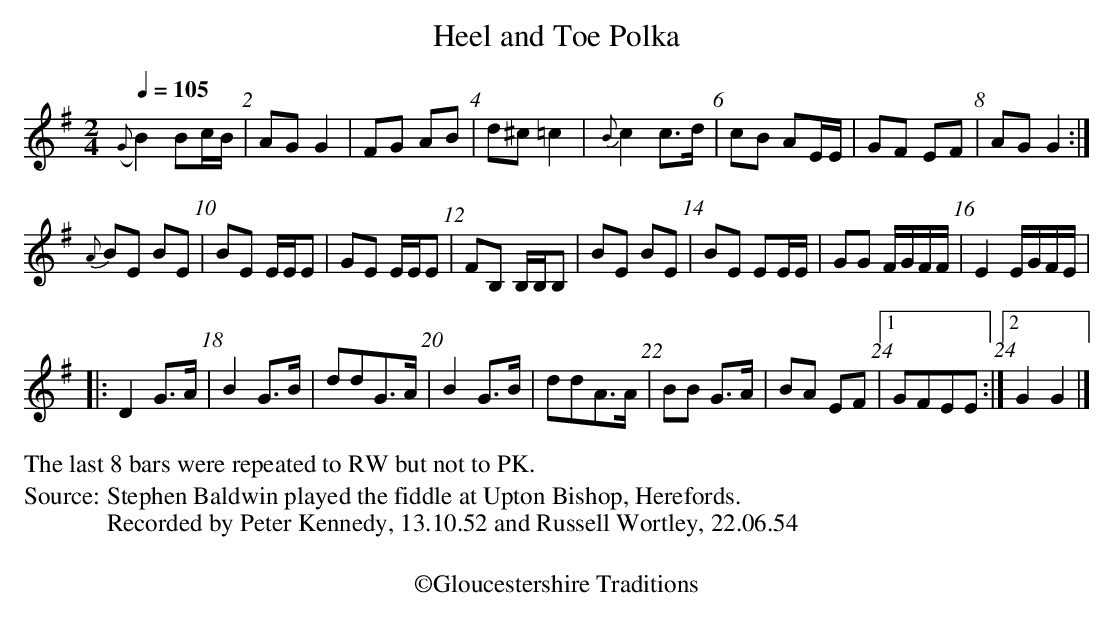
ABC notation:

X:1
T:Heel and Toe Polka
Q:1/4=105
M:2/4
L:1/8
K:G
({G}B2) Bc/B/ | AG G2 | FG AB | d^c =c2 | {B }c2 c>d | cB AE/E/ | GF EF | AG G2 :|
{A }BE BE | BE E/E/E | GE E/E/E | FB, B,/B,/B, | BE BE | BE EE/E/ | GG F/G/F/F/ | E2 E/G/F/E/ |
 |: D2 G>A | B2 G>B | ddG>A | B2 G>B | ddA>A | BB G>A | BA EF |1 GFEE :|2 G2 G2 |]
